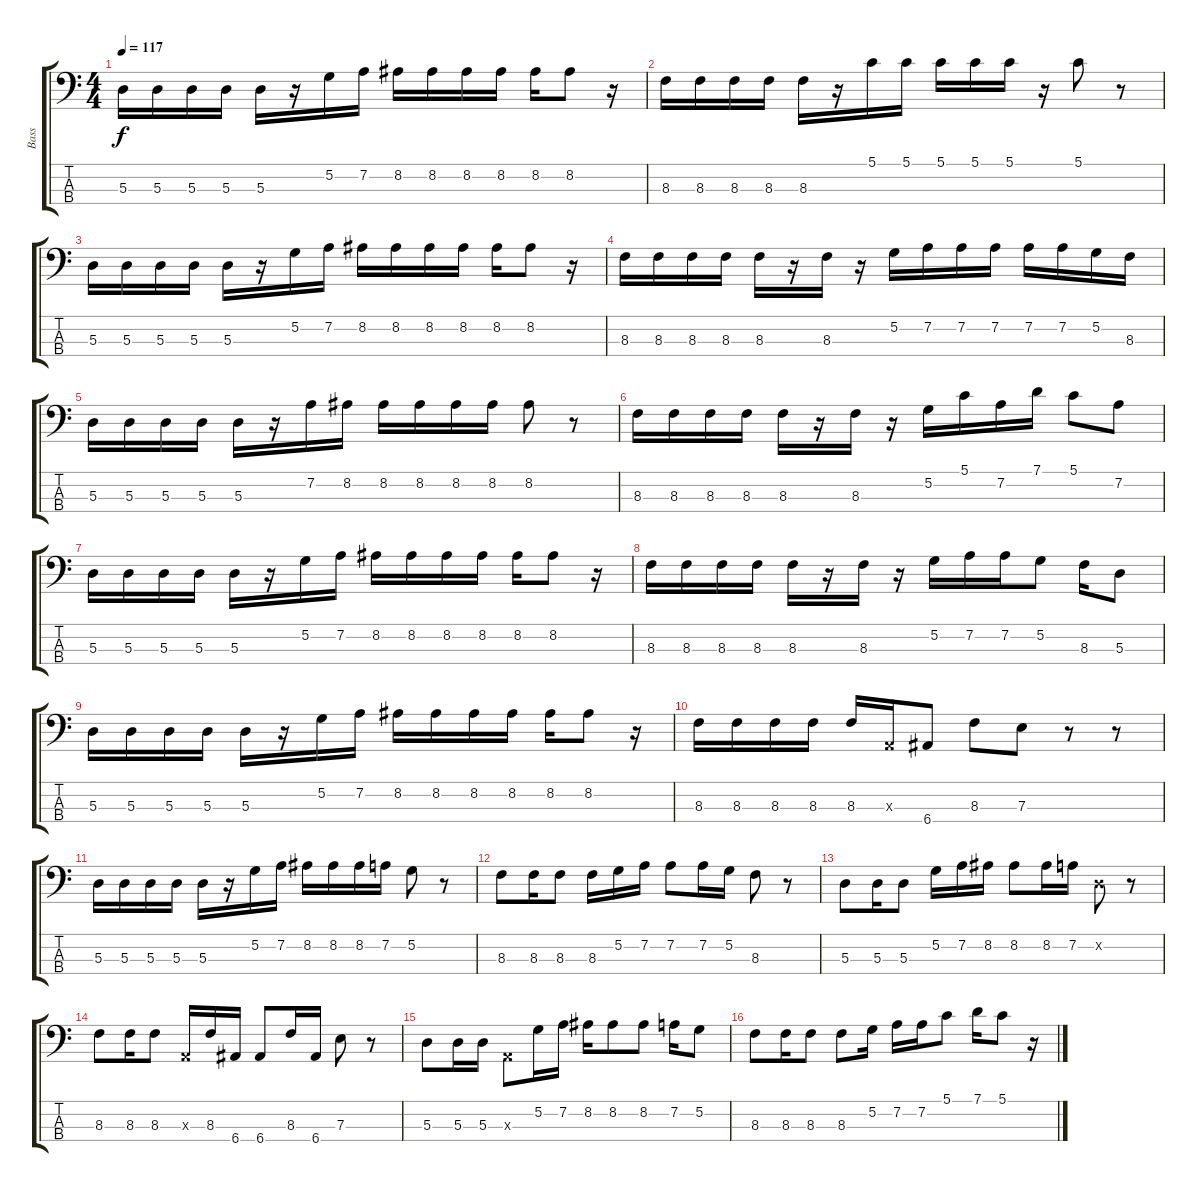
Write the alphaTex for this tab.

\track ("Bass" "Bass") {instrument electricbassfinger}
\staff {score tabs}
\tuning (G2 D2 A1 E1) {hide}
\ts (4 4)
\tempo 117
\clef f4
\ks c
5.3.16{dy f} 5.3.16 5.3.16 5.3.16 5.3.16 r.16 5.2.16 7.2.16 8.2.16 8.2.16 8.2.16 8.2.16 8.2.16 8.2.8 r.16 |
8.3.16 8.3.16 8.3.16 8.3.16 8.3.16 r.16 5.1.16 5.1.16 5.1.16 5.1.16 5.1.16 r.16 5.1.8 r.8 |
5.3.16 5.3.16 5.3.16 5.3.16 5.3.16 r.16 5.2.16 7.2.16 8.2.16 8.2.16 8.2.16 8.2.16 8.2.16 8.2.8 r.16 |
8.3.16 8.3.16 8.3.16 8.3.16 8.3.16 r.16 8.3.16 r.16 5.2.16 7.2.16 7.2.16 7.2.16 7.2.16 7.2.16 5.2.16 8.3.16 |
5.3.16 5.3.16 5.3.16 5.3.16 5.3.16 r.16 7.2.16 8.2.16 8.2.16 8.2.16 8.2.16 8.2.16 8.2.8 r.8 |
8.3.16 8.3.16 8.3.16 8.3.16 8.3.16 r.16 8.3.16 r.16 5.2.16 5.1.16 7.2.16 7.1.16 5.1.8 7.2.8 |
5.3.16 5.3.16 5.3.16 5.3.16 5.3.16 r.16 5.2.16 7.2.16 8.2.16 8.2.16 8.2.16 8.2.16 8.2.16 8.2.8 r.16 |
8.3.16 8.3.16 8.3.16 8.3.16 8.3.16 r.16 8.3.16 r.16 5.2.16 7.2.16 7.2.16 5.2.8 8.3.16 5.3.8 |
5.3.16 5.3.16 5.3.16 5.3.16 5.3.16 r.16 5.2.16 7.2.16 8.2.16 8.2.16 8.2.16 8.2.16 8.2.16 8.2.8 r.16 |
8.3.16 8.3.16 8.3.16 8.3.16 8.3.16 0.3{x}.16 6.4.8 8.3.8 7.3.8 r.8 r.8 |
5.3.16 5.3.16 5.3.16 5.3.16 5.3.16 r.16 5.2.16 7.2.16 8.2.16 8.2.16 8.2.16 7.2.16 5.2.8 r.8 |
8.3.8 8.3.16 8.3.8 8.3.16 5.2.16 7.2.16 7.2.8 7.2.16 5.2.16 8.3.8 r.8 |
5.3.8 5.3.16 5.3.8 5.2.16 7.2.16 8.2.16 8.2.8 8.2.16 7.2.16 0.2{x}.8 r.8 |
8.3.8 8.3.16 8.3.8 0.3{x}.16 8.3.16 6.4.16 6.4.8 8.3.16 6.4.16 7.3.8 r.8 |
5.3.8 5.3.16 5.3.16 0.3{x}.8 5.2.16 7.2.16 8.2.16 8.2.8 8.2.8 7.2.16 5.2.8 |
8.3.8 8.3.16 8.3.8 8.3.8 5.2.16 7.2.16 7.2.16 5.1.8 7.1.16 5.1.8 r.16
